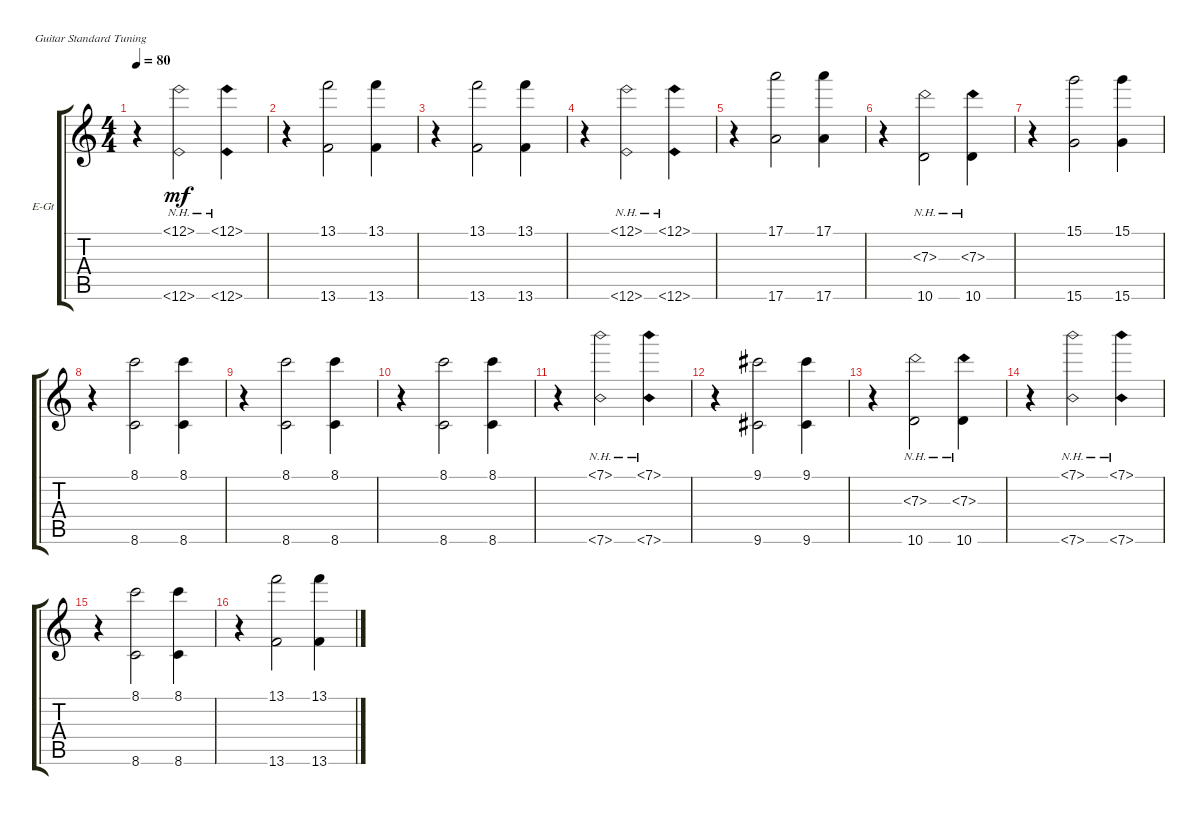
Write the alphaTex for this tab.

\defaultSystemsLayout 4
\bracketExtendMode groupsimilarinstruments
\firstSystemTrackNameOrientation horizontal
\otherSystemsTrackNameOrientation horizontal
\track ("Guitar Harmonics" "E-Gt") {instrument distortionguitar}
\staff {score tabs}
\tuning (E4 B3 G3 D3 A2 E2)
\ts (4 4)
\tempo 80
\clef g2
\scale
0.487395
\ks c
r.4{dy mf instrument distortionguitar} (12.1{nh} 12.6{nh}).2 (12.6{nh} 12.1{nh}).4 |
\scale
0.256303 r.4 (13.1 13.6).2 (13.6 13.1).4 |
\scale
0.256303 r.4 (13.1 13.6).2 (13.6 13.1).4 |
\scale
0.333333 r.4 (12.1{nh} 12.6{nh}).2 (12.6{nh} 12.1{nh}).4 |
\scale
0.333333 r.4 (17.1 17.6).2 (17.6 17.1).4 |
\scale
0.333333 r.4 (7.3{nh} 10.6).2 (10.6 7.3{nh}).4 |
\scale
0.333333 r.4 (15.1 15.6).2 (15.6 15.1).4 |
\scale
0.333333 r.4 (8.1 8.6).2 (8.6 8.1).4 |
\scale
0.333333 r.4 (8.1 8.6).2 (8.6 8.1).4 |
\scale
0.333333 r.4 (8.1 8.6).2 (8.6 8.1).4 |
\scale
0.333333 r.4 (7.1{nh} 7.6{nh}).2 (7.6{nh} 7.1{nh}).4 |
\scale
0.333333 r.4 (9.1 9.6).2 (9.6 9.1).4 |
\scale
0.333333 r.4 (7.3{nh} 10.6).2 (10.6 7.3{nh}).4 |
\scale
0.333333 r.4 (7.1{nh} 7.6{nh}).2 (7.6{nh} 7.1{nh}).4 |
\scale
0.333333 r.4 (8.1 8.6).2 (8.6 8.1).4 |
\scale
0.333333 r.4 (13.1 13.6).2 (13.6 13.1).4
